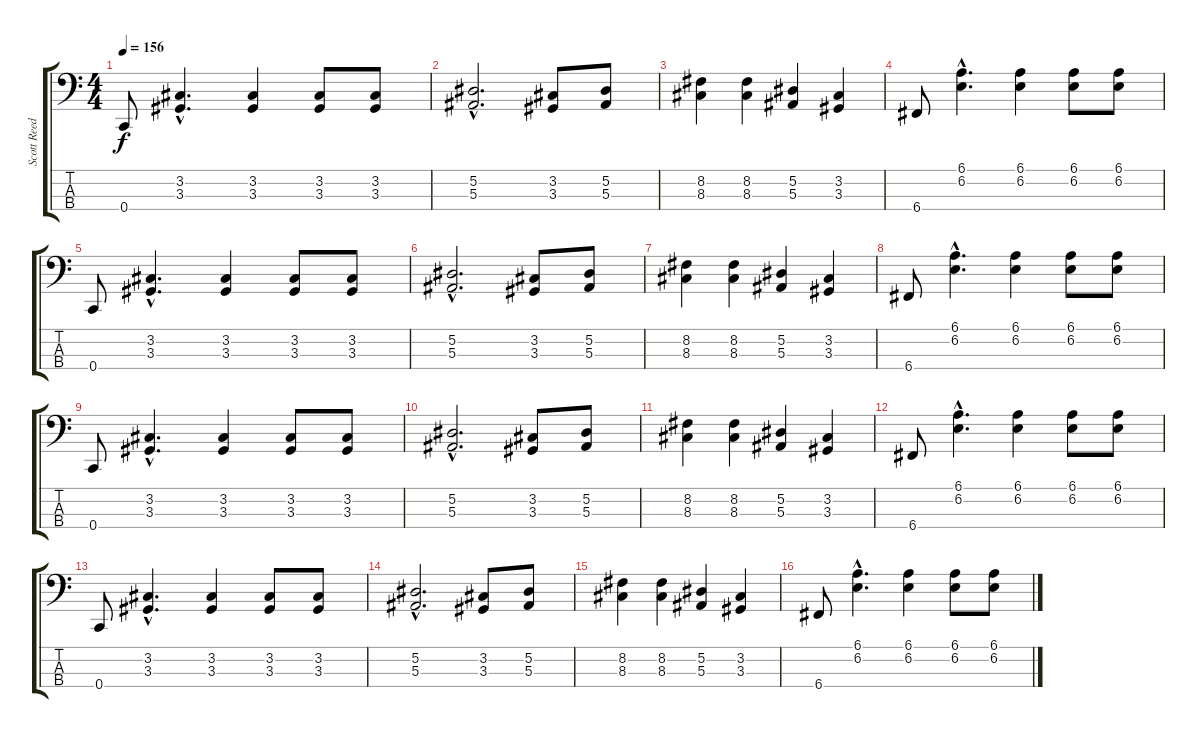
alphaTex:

\track ("Scott Reeder" "Scott Reed") {instrument slapbass2}
\staff {score tabs}
\tuning (Eb2 Bb1 F1 C1) {hide}
\ts (4 4)
\tempo 156
\clef f4
\ks c
0.4.8{dy f} (3.2{hac} 3.3{hac}).4{d} (3.2 3.3).4 (3.2 3.3).8 (3.2 3.3).8 |
(5.2{hac} 5.3{hac}).2{d} (3.2 3.3).8 (5.2 5.3).8 |
(8.2 8.3).4 (8.2 8.3).4 (5.2 5.3).4 (3.2 3.3).4 |
6.4.8 (6.1{hac} 6.2{hac}).4{d} (6.1 6.2).4 (6.1 6.2).8 (6.1 6.2).8 |
0.4.8 (3.2{hac} 3.3{hac}).4{d} (3.2 3.3).4 (3.2 3.3).8 (3.2 3.3).8 |
(5.2{hac} 5.3{hac}).2{d} (3.2 3.3).8 (5.2 5.3).8 |
(8.2 8.3).4 (8.2 8.3).4 (5.2 5.3).4 (3.2 3.3).4 |
6.4.8 (6.1{hac} 6.2{hac}).4{d} (6.1 6.2).4 (6.1 6.2).8 (6.1 6.2).8 |
0.4.8 (3.2{hac} 3.3{hac}).4{d} (3.2 3.3).4 (3.2 3.3).8 (3.2 3.3).8 |
(5.2{hac} 5.3{hac}).2{d} (3.2 3.3).8 (5.2 5.3).8 |
(8.2 8.3).4 (8.2 8.3).4 (5.2 5.3).4 (3.2 3.3).4 |
6.4.8 (6.1{hac} 6.2{hac}).4{d} (6.1 6.2).4 (6.1 6.2).8 (6.1 6.2).8 |
0.4.8 (3.2{hac} 3.3{hac}).4{d} (3.2 3.3).4 (3.2 3.3).8 (3.2 3.3).8 |
(5.2{hac} 5.3{hac}).2{d} (3.2 3.3).8 (5.2 5.3).8 |
(8.2 8.3).4 (8.2 8.3).4 (5.2 5.3).4 (3.2 3.3).4 |
6.4.8 (6.1{hac} 6.2{hac}).4{d} (6.1 6.2).4 (6.1 6.2).8 (6.1 6.2).8
